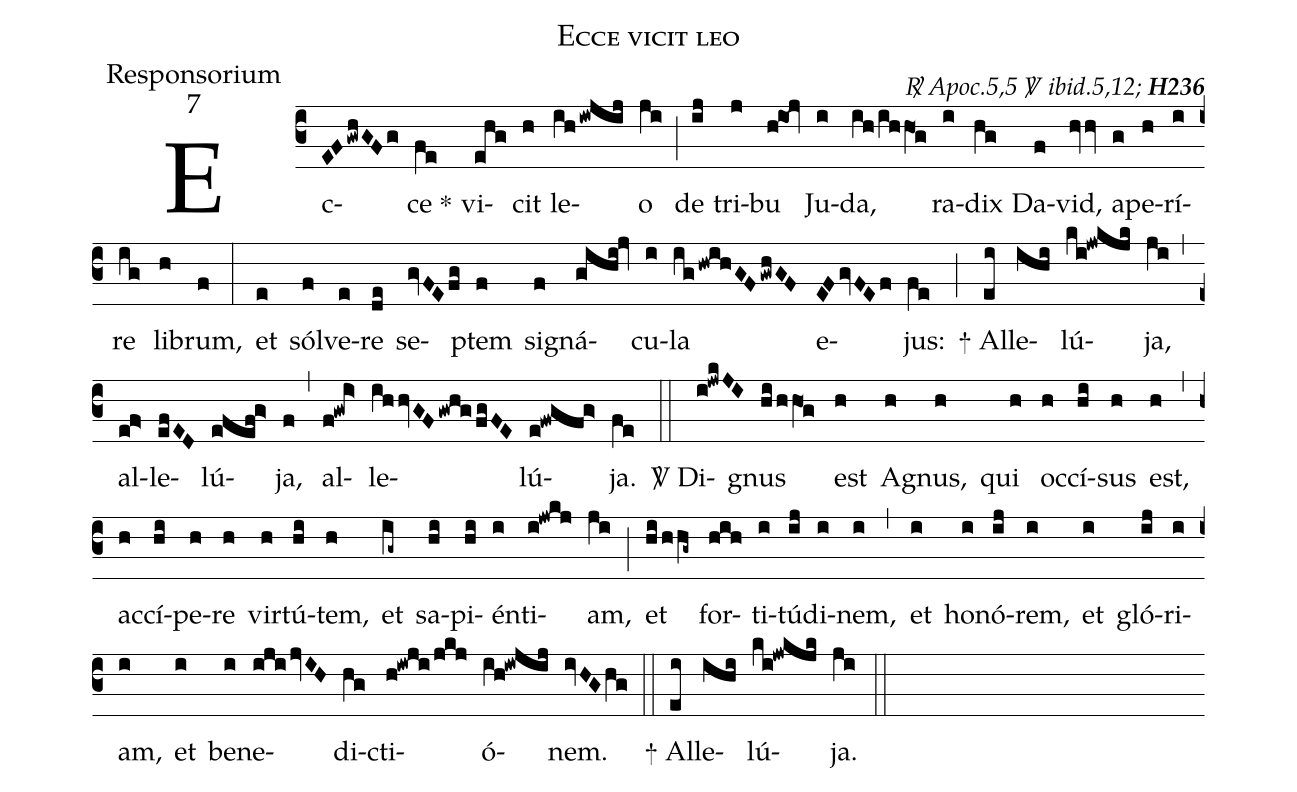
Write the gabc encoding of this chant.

name:Ecce vicit leo;
office-part:Responsorium;
mode:7;
commentary:{\itshape\mdseries \Rbar\  Apoc.5,5 \Vbar\ ibid.5,12;\/} {\bfseries H236};
%%
(c3)  Ec(EFgwhGFg)ce <sp>*</sp>(fe) vi(ehg)cit(h) le(ih/iwjij)o(ji) (;)
de(ij) tri(j)bu(h!io1!jv) Ju(i)da,(ih/ihhO1g) ra(i)dix(hg) Da(f)vid,(hvv) a(g)pe(h)rí(i)re(ig) li(h)brum,(f) (:)
et(e) sól(f)ve(e)re(de) se(gvFEfg)ptem(f) si(f)gná(gihi!jv)cu(i)la(ig/hwihGFgwhGF) e(EFgvFEf)jus:(fe) (;)
<sp>+</sp> Al(ei)le(ihi)lú(ki!jwkjk)ja,(ji) (,)
al(e!f>)le(efED)lú(efef!g>)ja,(f) (,)
al(f!gwi>)le(ihhvGFgwhg/fgFE)lú(e!fwgfg>)ja.(fe) (::)
<sp>V/</sp> Di(i!jwkJI)gnus(hi/hhO1g) est(h) A(h)gnus,(h) qui(h) oc(h)cí(hi)sus(h) est,(h) (,)
ac(h)cí(hi)pe(h)re(h) vir(h)tú(hi)tem,(h) et(ig~) sa(hi)pi(hi)én(i)ti(i!jwkj)am,(ji) (;)
et(hi/hhg~) for(hih)ti(i)tú(ij)di(i)nem,(i) (,)
et(i) ho(i)nó(ij)rem,(i) et(i) gló(ij)ri(i)am,(i) et(i) be(i)ne(ijijvIH)di(hg)cti(h!iwji/jkj)ó(ih!iwjij)nem.(ivHGhg) (::)
<sp>+</sp> Al(ei)le(ihi)lú(ki!jwkjk)ja.(ji)  (::)
